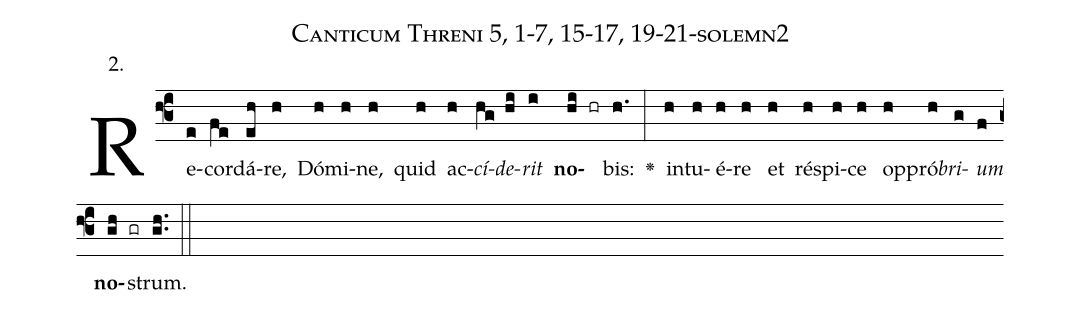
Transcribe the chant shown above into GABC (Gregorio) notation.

name: Canticum Threni 5, 1-7, 15-17, 19-21-solemn2;
annotation: 2.;
%%
(f3)Re(e)cor(fe)dá(eh)re,(h) Dó(h)mi(h)ne,(h) quid(h) ac(h)<i>cí</i>(hg)<i>de</i>(hi)<i>rit</i>(i) <b>no</b>(hi hr)bis:(h.) <v>\greheightstar</v>(:) in(h)tu(h)é(h)re(h) et(h) ré(h)spi(h)ce(h) op(h)pró(h)<i>bri</i>(g)<i>um</i>(f) <b>no</b>(gh gr)strum.(gh..) (::)


%E(h) u(h) o(g) u(f) a(gh) e.(gh..) (::)
